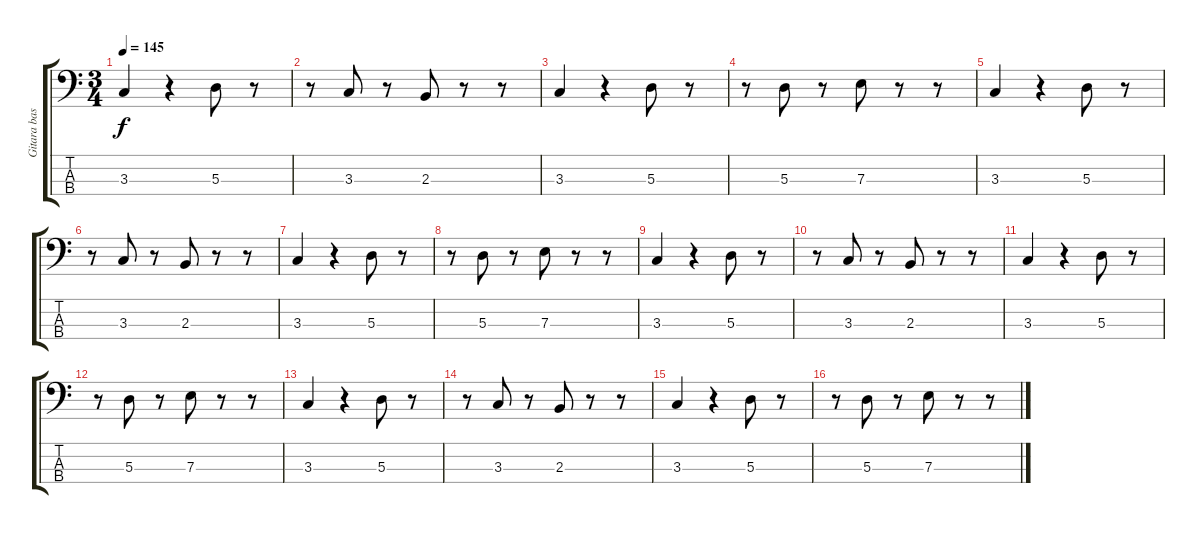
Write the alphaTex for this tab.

\track ("Gitara basowa" "Gitara bas") {instrument electricbassfinger}
\staff {score tabs}
\tuning (G2 D2 A1 E1) {hide}
\ts (3 4)
\tempo 145
\clef f4
\ks c
3.3.4{dy f} r.4 5.3.8 r.8 |
r.8 3.3.8 r.8 2.3.8 r.8 r.8 |
3.3.4 r.4 5.3.8 r.8 |
r.8 5.3.8 r.8 7.3.8 r.8 r.8 |
3.3.4 r.4 5.3.8 r.8 |
r.8 3.3.8 r.8 2.3.8 r.8 r.8 |
3.3.4 r.4 5.3.8 r.8 |
r.8 5.3.8 r.8 7.3.8 r.8 r.8 |
3.3.4 r.4 5.3.8 r.8 |
r.8 3.3.8 r.8 2.3.8 r.8 r.8 |
3.3.4 r.4 5.3.8 r.8 |
r.8 5.3.8 r.8 7.3.8 r.8 r.8 |
3.3.4 r.4 5.3.8 r.8 |
r.8 3.3.8 r.8 2.3.8 r.8 r.8 |
3.3.4 r.4 5.3.8 r.8 |
r.8 5.3.8 r.8 7.3.8 r.8 r.8
